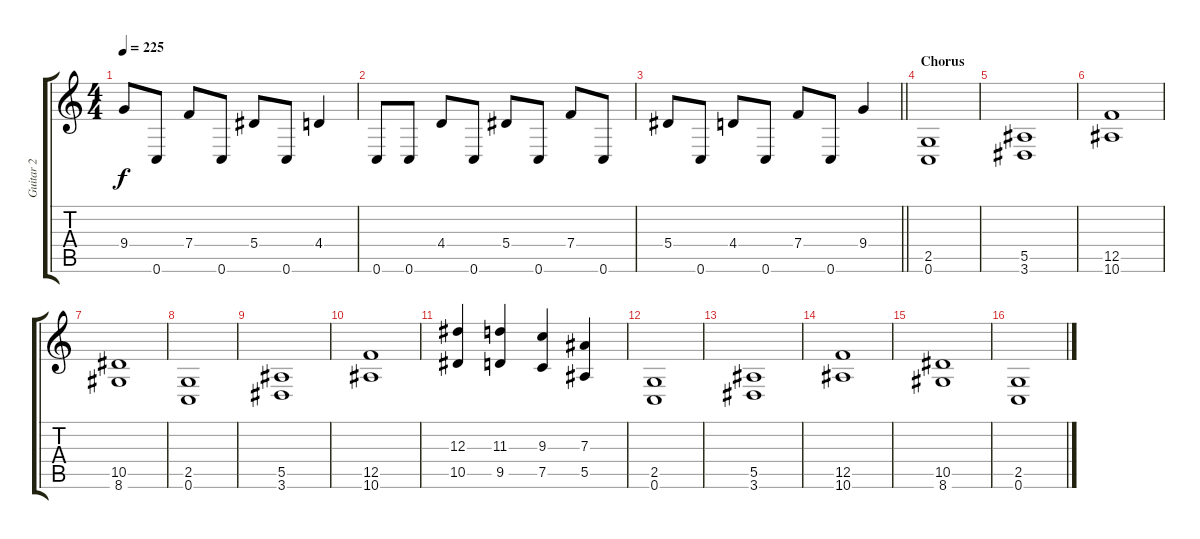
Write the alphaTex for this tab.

\track ("Guitar 2" "Guitar 2") {instrument distortionguitar}
\staff {score tabs}
\tuning (C4 G3 Eb3 Bb2 F2 C2) {hide}
\ts (4 4)
\tempo 225
\clef g2
\ks c
9.4.8{dy f} 0.6.8 7.4.8 0.6.8 5.4.8 0.6.8 4.4.4 |
0.6.8 0.6.8 4.4.8 0.6.8 5.4.8 0.6.8 7.4.8 0.6.8 |
\barLineRight lightlight
5.4.8 0.6.8 4.4.8 0.6.8 7.4.8 0.6.8 9.4.4 |
\section ("" "Chorus")
(2.5 0.6).1 |
(5.5 3.6).1 |
(12.5 10.6).1 |
(10.5 8.6).1 |
(2.5 0.6).1 |
(5.5 3.6).1 |
(12.5 10.6).1 |
(12.3 10.5).4 (11.3 9.5).4 (9.3 7.5).4 (7.3 5.5).4 |
(2.5 0.6).1 |
(5.5 3.6).1 |
(12.5 10.6).1 |
(10.5 8.6).1 |
(2.5 0.6).1
